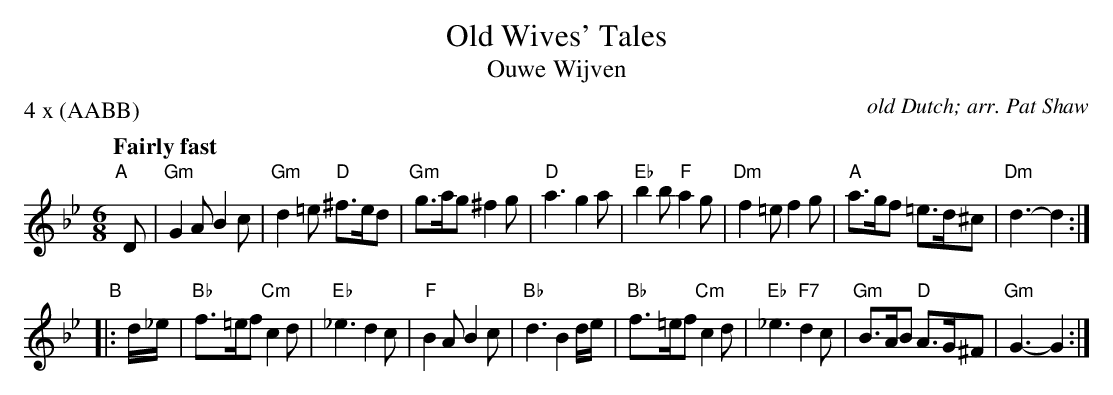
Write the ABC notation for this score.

X:1
T: Old Wives' Tales
T: Ouwe Wijven
C: old Dutch; arr. Pat Shaw
P: 4 x (AABB)
Q: "Fairly fast"
M: 6/8
L: 1/8
K: Gm
"A"[|] D |\
"Gm"G2A B2c | "Gm"d2=e "D"^f>ed | "Gm"g>ag ^f2g | "D"a3 g2a |\
"Eb"b2b "F"a2g | "Dm"f2=e f2g | "A"a>gf =e>d^c | "Dm"d3- d2 :|
"B"|: d/_e/ |\
"Bb"f>=ef "Cm"c2d | "Eb"_e3 d2c | "F"B2A B2c | "Bb"d3 B2d/e/ |\
"Bb"f>=ef "Cm"c2d | "Eb"_e3 "F7"d2c | "Gm"B>AB "D"A>G^F | "Gm"G3- G2 :|
